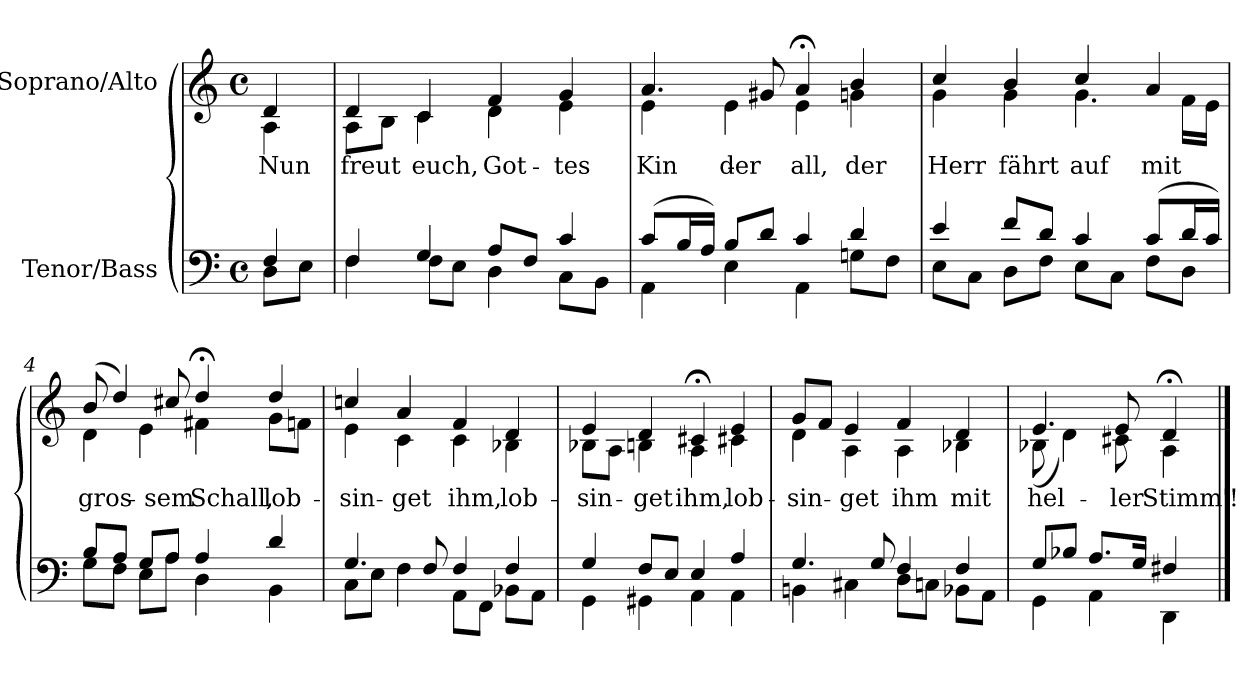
**kern	**kern	**text
*part2	*part1	*part1
*staff2	*staff1	*staff1
*I"Tenor/Bass	*I"Soprano/Alto	*
*clefF4	*clefG2	*
*k[]	*k[]	*
*M4/4	*M4/4	*
*met(c)	*met(c)	*
=	=	=
*^	*	*
!	!	!	!LO:LY:b
*	*	*^	*
4F/	8D\L	4d/	4A\	Nun
.	8E\J	.	.	.
=1	=1	=1	=1	=1
!	!	!	!	!LO:LY:b
4F/	4F\	4d/	8A\L	freut
.	.	.	8B\J	.
!	!	!	!	!LO:LY:b
4G/	8F\L	4c/	4c\	euch,
.	8E\J	.	.	.
!	!	!	!	!LO:LY:b
8A/L	4D\	4f/	4d\	Got-
8F/J	.	.	.	.
!	!	!	!	!LO:LY:b
4c/	8C\L	4g/	4e\	-tes
.	8BB\J	.	.	.
=2	=2	=2	=2	=2
!	!	!	!	!LO:LY:b
(8c/L	4AA\	4.a/	4e\	Kin-
16B/L	.	.	.	.
16A/JJ)	.	.	.	.
!	!	!	!	!LO:LY:b
8B/L	4E\	.	4e\	-der
8d/J	.	8g#X/	.	.
!	!	!	!	!LO:LY:b
4c/	4AA\	4a;</	4e\	all,
!	!	!	!	!LO:LY:b
4d/	8Gn\L	4b/	4gn\	der
.	8F\J	.	.	.
=3	=3	=3	=3	=3
!	!	!	!	!LO:LY:b
4e/	8E\L	4cc/	4g\	Herr
.	8C\J	.	.	.
!	!	!	!	!LO:LY:b
8f/L	8D\L	4b/	4g\	fährt
8d/J	8F\J	.	.	.
!	!	!	!	!LO:LY:b
4c/	8E\L	4cc/	4.g\	auf
.	8C\J	.	.	.
!	!	!	!	!LO:LY:b
(8c/L	8F\L	4a/	.	mit
16d/L	8D\J	.	16f\LL	.
16c/JJ)	.	.	16e\JJ	.
=4	=4	=4	=4	=4
!	!	!	!	!LO:LY:b
8B/L	8G\L	(8b/	4d\	gros-
8A/J	8F\J	4dd/)	.	.
8G/L	8E\L	.	4e\	.
!	!	!	!	!LO:LY:b
8A/J	8A\J	8cc#X/	.	-sem
!	!	!	!	!LO:LY:b
4A/	4D\	4dd;</	4f#X\	Schall,
!	!	!	!	!LO:LY:b
4d/	4BB\	4dd/	8g\L	lob-
.	.	.	8fn\J	.
!!LO:LB:g=z	!!
=5	=5	=5	=5	=5
!	!	!	!	!LO:LY:b
4.G/	8C\L	4ccn/	4e\	-sin-
.	8E\J	.	.	.
!	!	!	!	!LO:LY:b
.	4F\	4a/	4c\	-get
8F/	.	.	.	.
!	!	!	!	!LO:LY:b
4F/	8AA\L	4f/	4c\	ihm,
.	8FF\J	.	.	.
!	!	!	!	!LO:LY:b
4F/	8BB-X\L	4d/	4B-X\	lob-
.	8AA\J	.	.	.
=6	=6	=6	=6	=6
!	!	!	!	!LO:LY:b
4G/	4GG\	4e/	8B-X\L	-sin-
.	.	.	8A\J	.
!	!	!	!	!LO:LY:b
8F/L	4GG#X\	4d/	4Bn\	-get
8E/J	.	.	.	.
!	!	!	!	!LO:LY:b
4E/	4AA\	4c#X;</	4A\	ihm,
!	!	!	!	!LO:LY:b
4A/	4AA\	4e/	4c#X\	lob-
=7	=7	=7	=7	=7
!	!	!	!	!LO:LY:b
4.G/	4BBn\	8g/L	4d\	-sin-
.	.	8f/J	.	.
!	!	!	!	!LO:LY:b
.	4C#X\	4e/	4A\	-get
8G/	.	.	.	.
!	!	!	!	!LO:LY:b
4F/	8D\L	4f/	4A\	ihm
.	8Cn\J	.	.	.
!	!	!	!	!LO:LY:b
4F/	8BB-X\L	4d/	4B-X\	mit
.	8AA\J	.	.	.
=8	=8	=8	=8	=8
!	!	!	!	!LO:LY:b
8G/L	4GG\	4.e/	(8B-X\	hel-
8B-X/J	.	.	4d\)	.
8.A/L	4AA\	.	.	.
!	!	!	!	!LO:LY:b
.	.	8e/	8c#X\	-ler
16G/Jk	.	.	.	.
!	!	!	!	!LO:LY:b
4F#X/	4DD\	4d;</	4A\	Stimm'!
*v	*v	*	*	*
*	*v	*v	*
==	==	==
*-	*-	*-
